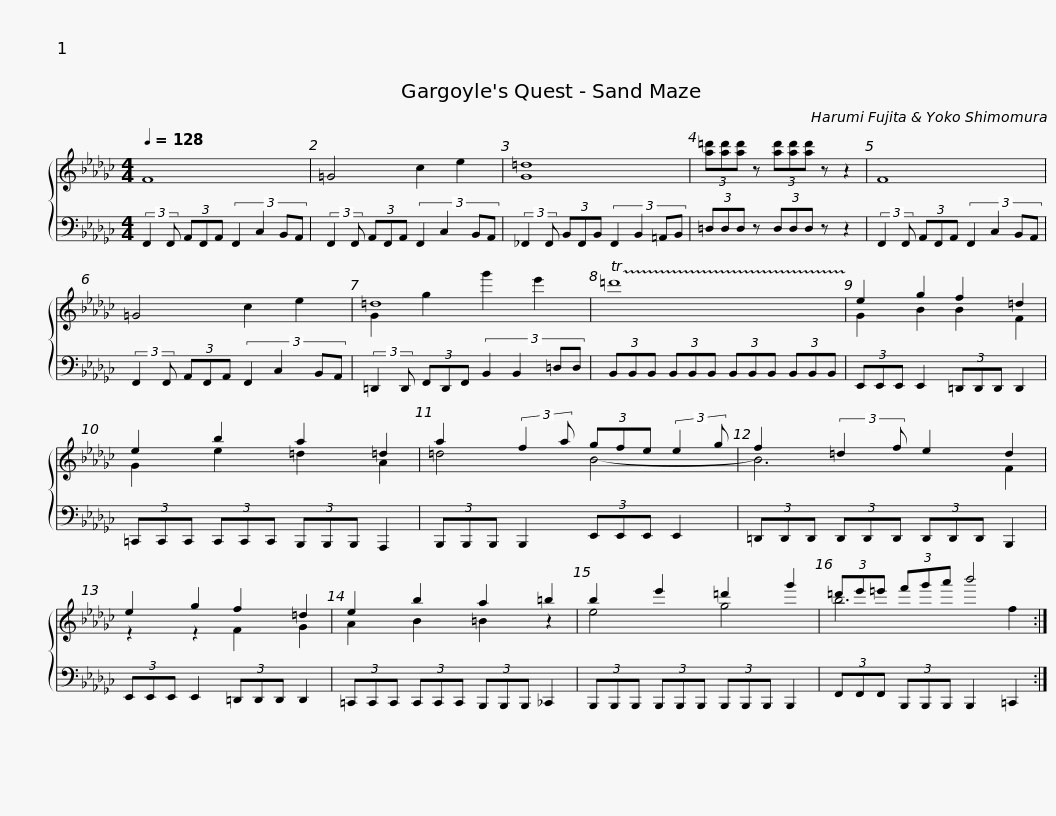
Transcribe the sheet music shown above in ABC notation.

X:1
%%score { ( 1 2 ) 3 }
L:1/8
Q:1/4=128
M:4/4
I:linebreak $
K:Gb
V:1 treble
V:2 treble
V:3 bass
V:1
 F8 | =G4 c2 e2 | [G=d]8 | (3[a=d'][ad'][ad'] z (3[ad'][ad'][ad'] z z2 |$ F8 | %5
 =G4 c2 e2 | =d8 | !trill(!T=d'8!trill)! |$ e2 g2 f2 =d2 | e2 b2 a2 =d2 | %10
 a2 (3:2:2f2 a (3gfe (3:2:2e2 g | f2 (3:2:2=d2 f e2 d2 |$ e2 g2 f2 =d2 | e2 b2 a2 =b2 | b2 e'2 =d'2 g'2 | %15
 (3=d'e'=e' (3f'g'a' b'4 :| %16
V:2
 x8 | x8 | x8 | x8 |$ x8 | %5
 x8 | G2 g2 g'2 e'2 | x8 |$ G2 B2 B2 F2 | G2 e2 =d2 A2 | %10
 =d4 B4- | B6 F2 |$ z2 z2 F2 G2 | A2 B2 =B2 z2 | e4 g4 | %15
 b6 f2 :| %16
V:3
 (3:2:2F,,2 F,, (3A,,F,,A,, (3:2:4F,,2 C,2 B,,A,, | (3:2:2F,,2 F,, (3A,,F,,A,, (3:2:4F,,2 C,2 B,,A,, | (3:2:2_F,,2 F,, (3B,,F,,B,, (3:2:4F,,2 B,,2 =A,,B,, | (3=D,D,D, z (3D,D,D, z z2 |$ (3:2:2F,,2 F,, (3A,,F,,A,, (3:2:4F,,2 C,2 B,,A,, | %5
 (3:2:2F,,2 F,, (3A,,F,,A,, (3:2:4F,,2 C,2 B,,A,, | (3:2:2=D,,2 D,, (3F,,D,,F,, (3:2:4B,,2 B,,2 =D,D, | (3B,,B,,B,, (3B,,B,,B,, (3B,,B,,B,, (3B,,B,,B,, |$ (3E,,E,,E,, E,,2 (3=D,,D,,D,, D,,2 | (3=C,,C,,C,, (3C,,C,,C,, (3B,,,B,,,B,,, A,,,2 | %10
 (3B,,,B,,,B,,, B,,,2 (3E,,E,,E,, E,,2 | (3=D,,D,,D,, (3D,,D,,D,, (3D,,D,,D,, B,,,2 |$ (3E,,E,,E,, E,,2 (3=D,,D,,D,, D,,2 | (3=C,,C,,C,, (3C,,C,,C,, (3B,,,B,,,B,,, _C,,2 | (3B,,,B,,,B,,, (3B,,,B,,,B,,, (3B,,,B,,,B,,, B,,,2 | %15
 (3F,,F,,F,, (3B,,,B,,,B,,, B,,,2 =C,,2 :| %16
